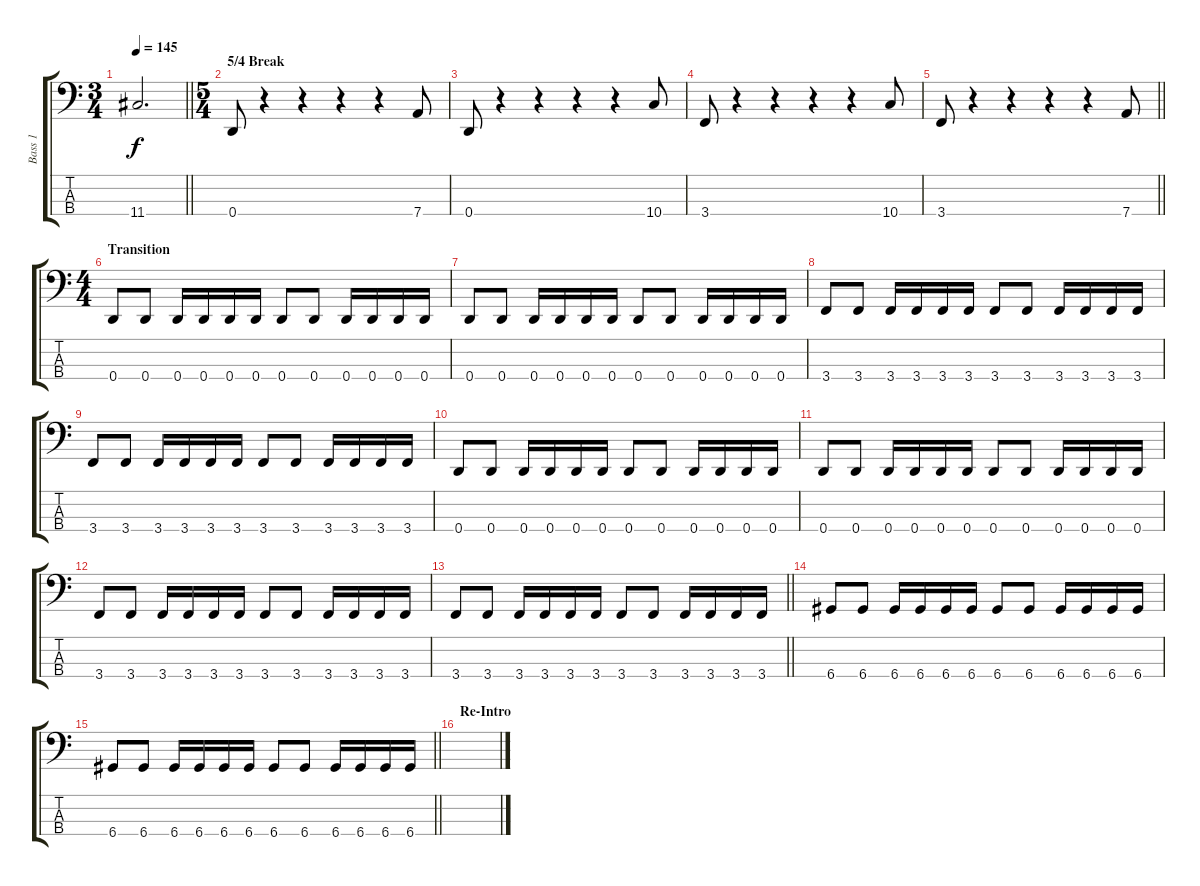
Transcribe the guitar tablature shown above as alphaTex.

\track ("Bass 1" "Bass 1") {instrument electricbassfinger}
\staff {score tabs}
\tuning (G2 D2 A1 D1) {hide}
\ts (3 4)
\tempo 145
\clef f4
\barLineRight lightlight
\ks c
11.4.2{d dy f} |
\ts (5 4)
\section ("" "5/4 Break")
0.4.8 r.4 r.4 r.4 r.4 7.4.8 |
0.4.8 r.4 r.4 r.4 r.4 10.4.8 |
3.4.8 r.4 r.4 r.4 r.4 10.4.8 |
\barLineRight lightlight
3.4.8 r.4 r.4 r.4 r.4 7.4.8 |
\ts (4 4)
\section ("" "Transition")
0.4.8 0.4.8 0.4.16 0.4.16 0.4.16 0.4.16 0.4.8 0.4.8 0.4.16 0.4.16 0.4.16 0.4.16 |
0.4.8 0.4.8 0.4.16 0.4.16 0.4.16 0.4.16 0.4.8 0.4.8 0.4.16 0.4.16 0.4.16 0.4.16 |
3.4.8 3.4.8 3.4.16 3.4.16 3.4.16 3.4.16 3.4.8 3.4.8 3.4.16 3.4.16 3.4.16 3.4.16 |
3.4.8 3.4.8 3.4.16 3.4.16 3.4.16 3.4.16 3.4.8 3.4.8 3.4.16 3.4.16 3.4.16 3.4.16 |
0.4.8 0.4.8 0.4.16 0.4.16 0.4.16 0.4.16 0.4.8 0.4.8 0.4.16 0.4.16 0.4.16 0.4.16 |
0.4.8 0.4.8 0.4.16 0.4.16 0.4.16 0.4.16 0.4.8 0.4.8 0.4.16 0.4.16 0.4.16 0.4.16 |
3.4.8 3.4.8 3.4.16 3.4.16 3.4.16 3.4.16 3.4.8 3.4.8 3.4.16 3.4.16 3.4.16 3.4.16 |
\barLineRight lightlight
3.4.8 3.4.8 3.4.16 3.4.16 3.4.16 3.4.16 3.4.8 3.4.8 3.4.16 3.4.16 3.4.16 3.4.16 |
6.4.8 6.4.8 6.4.16 6.4.16 6.4.16 6.4.16 6.4.8 6.4.8 6.4.16 6.4.16 6.4.16 6.4.16 |
\barLineRight lightlight
6.4.8 6.4.8 6.4.16 6.4.16 6.4.16 6.4.16 6.4.8 6.4.8 6.4.16 6.4.16 6.4.16 6.4.16 |
\section ("" "Re-Intro")
